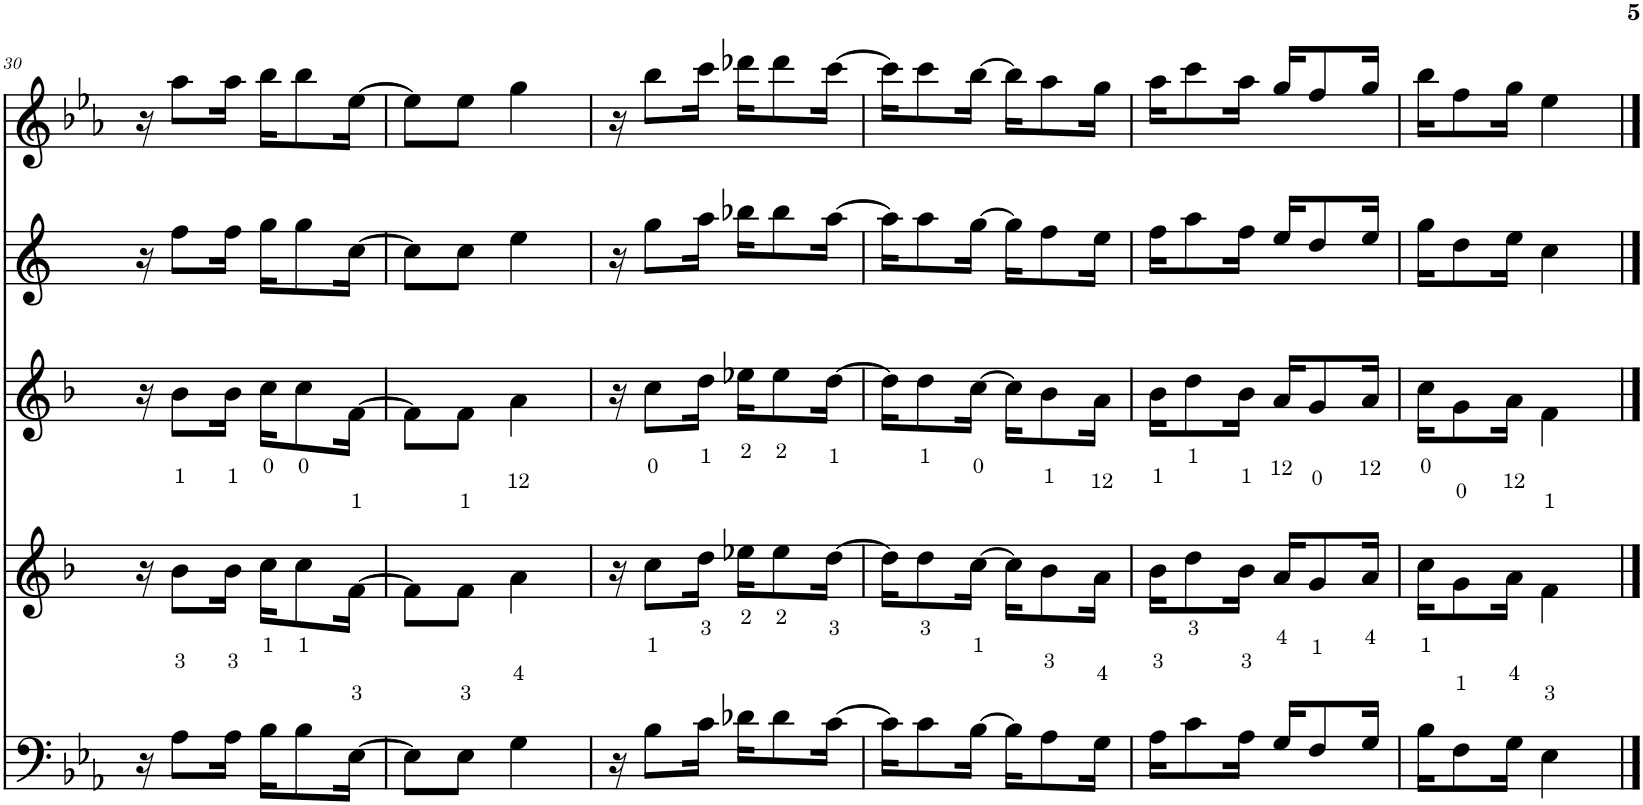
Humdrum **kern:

**kern	**kern	**kern	**kern	**kern
*part5	*part4	*part3	*part2	*part1
*staff5	*staff4	*staff3	*staff2	*staff1
*I"Trombone	*I"Trompete Bb	*I"Saxofone Tenor	*I"Saxofone Alto	*I"Flauta Transversal
*I'Trb	*I'Tpt	*	*	*I'Fl
!!LO:PB:g=z
*clefF4	*clefG2	*clefG2	*clefG2	*clefG2
*	*Trd1c2	*Trd8c14	*Trd5c9	*
*k[b-e-a-]	*k[b-]	*k[b-]	*k[]	*k[b-e-a-]
*M2/4	*M2/4	*M2/4	*M2/4	*M2/4
=30	=30	=30	=30	=30
16r	16r	16r	16r	16r
8A-\L	8b-\L	8b-\L	8ff\L	8aa-\L
16A-\Jk	16b-\Jk	16b-\Jk	16ff\Jk	16aa-\Jk
16B-\KL	16cc\KL	16cc\KL	16gg\KL	16bb-\KL
8B-\	8cc\	8cc\	8gg\	8bb-\
[16E-\Jk	[16f\Jk	[16f\Jk	[16cc\Jk	[16ee-\Jk
=31	=31	=31	=31	=31
8E-\L]	8f\L]	8f\L]	8cc\L]	8ee-\L]
8E-\J	8f\J	8f\J	8cc\J	8ee-\J
4G\	4a\	4a\	4ee\	4gg\
=32	=32	=32	=32	=32
16r	16r	16r	16r	16r
8B-\L	8cc\L	8cc\L	8gg\L	8bb-\L
16c\Jk	16dd\Jk	16dd\Jk	16aa\Jk	16ccc\Jk
16d-X\KL	16ee-X\KL	16ee-X\KL	16bb-X\KL	16ddd-X\KL
8d-\	8ee-\	8ee-\	8bb-\	8ddd-\
[16c\Jk	[16dd\Jk	[16dd\Jk	[16aa\Jk	[16ccc\Jk
=33	=33	=33	=33	=33
16c\KL]	16dd\KL]	16dd\KL]	16aa\KL]	16ccc\KL]
8c\	8dd\	8dd\	8aa\	8ccc\
[16B-\Jk	[16cc\Jk	[16cc\Jk	[16gg\Jk	[16bb-\Jk
16B-\KL]	16cc\KL]	16cc\KL]	16gg\KL]	16bb-\KL]
8A-\	8b-\	8b-\	8ff\	8aa-\
16G\Jk	16a\Jk	16a\Jk	16ee\Jk	16gg\Jk
=34	=34	=34	=34	=34
16A-\KL	16b-\KL	16b-\KL	16ff\KL	16aa-\KL
8c\	8dd\	8dd\	8aa\	8ccc\
16A-\Jk	16b-\Jk	16b-\Jk	16ff\Jk	16aa-\Jk
16G/KL	16a/KL	16a/KL	16ee/KL	16gg/KL
8F/	8g/	8g/	8dd/	8ff/
16G/Jk	16a/Jk	16a/Jk	16ee/Jk	16gg/Jk
=35	=35	=35	=35	=35
16B-\KL	16cc\KL	16cc\KL	16gg\KL	16bb-\KL
8F\	8g\	8g\	8dd\	8ff\
16G\Jk	16a\Jk	16a\Jk	16ee\Jk	16gg\Jk
4E-\	4f\	4f\	4cc\	4ee-\
==	==	==	==	==
*-	*-	*-	*-	*-
